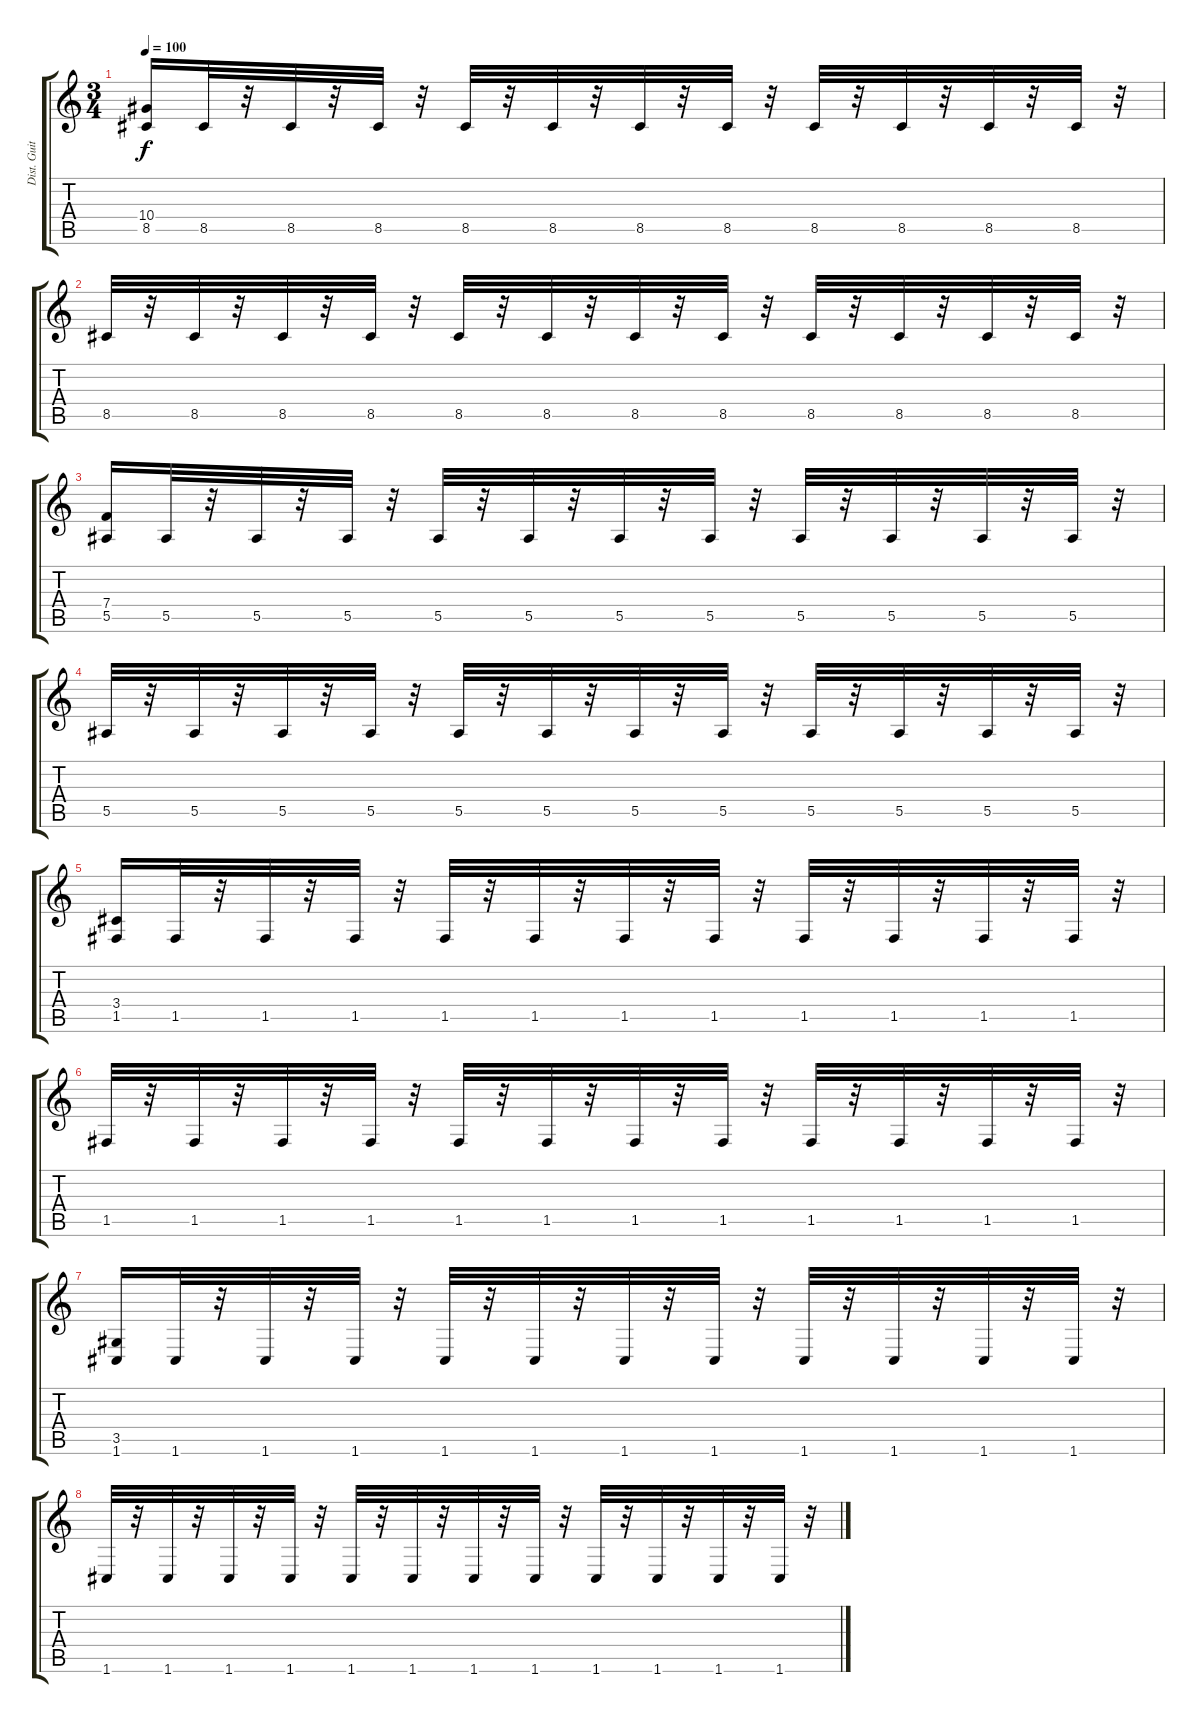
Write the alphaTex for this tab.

\track ("Dist. Guitar" "Dist. Guit") {instrument distortionguitar}
\staff {score tabs}
\tuning (C4 G3 Eb3 Bb2 F2 C2) {hide}
\ts (3 4)
\tempo 100
\clef g2
\ks c
(10.4 8.5).16{dy f} 8.5.32 r.32 8.5.32 r.32 8.5.32 r.32 8.5.32 r.32 8.5.32 r.32 8.5.32 r.32 8.5.32 r.32 8.5.32 r.32 8.5.32 r.32 8.5.32 r.32 8.5.32 r.32 |
8.5.32 r.32 8.5.32 r.32 8.5.32 r.32 8.5.32 r.32 8.5.32 r.32 8.5.32 r.32 8.5.32 r.32 8.5.32 r.32 8.5.32 r.32 8.5.32 r.32 8.5.32 r.32 8.5.32 r.32 |
(7.4 5.5).16 5.5.32 r.32 5.5.32 r.32 5.5.32 r.32 5.5.32 r.32 5.5.32 r.32 5.5.32 r.32 5.5.32 r.32 5.5.32 r.32 5.5.32 r.32 5.5.32 r.32 5.5.32 r.32 |
5.5.32 r.32 5.5.32 r.32 5.5.32 r.32 5.5.32 r.32 5.5.32 r.32 5.5.32 r.32 5.5.32 r.32 5.5.32 r.32 5.5.32 r.32 5.5.32 r.32 5.5.32 r.32 5.5.32 r.32 |
(3.4 1.5).16 1.5.32 r.32 1.5.32 r.32 1.5.32 r.32 1.5.32 r.32 1.5.32 r.32 1.5.32 r.32 1.5.32 r.32 1.5.32 r.32 1.5.32 r.32 1.5.32 r.32 1.5.32 r.32 |
1.5.32 r.32 1.5.32 r.32 1.5.32 r.32 1.5.32 r.32 1.5.32 r.32 1.5.32 r.32 1.5.32 r.32 1.5.32 r.32 1.5.32 r.32 1.5.32 r.32 1.5.32 r.32 1.5.32 r.32 |
(3.5 1.6).16 1.6.32 r.32 1.6.32 r.32 1.6.32 r.32 1.6.32 r.32 1.6.32 r.32 1.6.32 r.32 1.6.32 r.32 1.6.32 r.32 1.6.32 r.32 1.6.32 r.32 1.6.32 r.32 |
1.6.32 r.32 1.6.32 r.32 1.6.32 r.32 1.6.32 r.32 1.6.32 r.32 1.6.32 r.32 1.6.32 r.32 1.6.32 r.32 1.6.32 r.32 1.6.32 r.32 1.6.32 r.32 1.6.32 r.32
